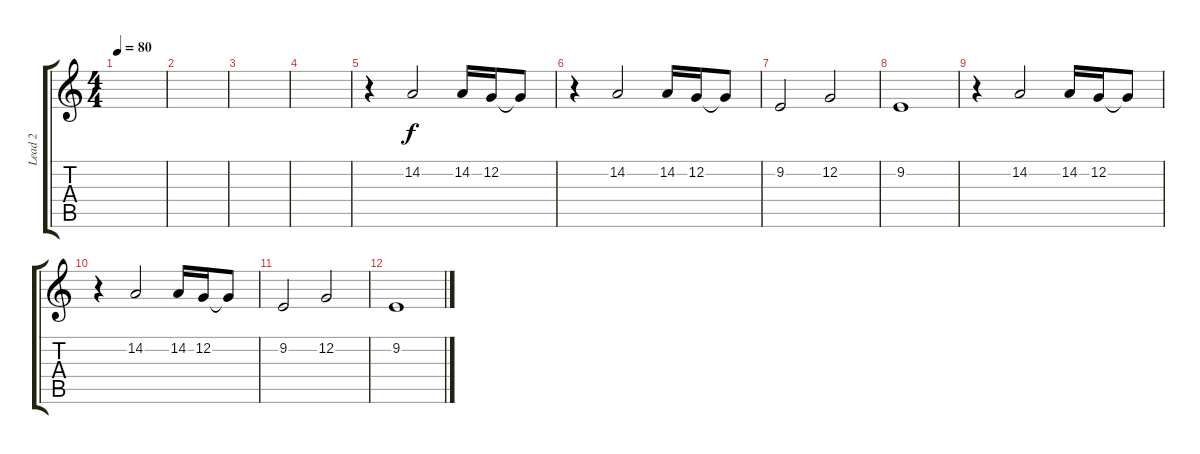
\track ("Lead 2" "Lead 2") {instrument lead2sawtooth}
\staff {score tabs}
\tuning (C4 G3 Eb3 Bb2 F2 C2) {hide}
\ts (4 4)
\tempo 80
\clef g2
\ks c
|
|
|
|
r.4 14.2.2 14.2.16 12.2.16 12.2{t}.8 |
r.4 14.2.2 14.2.16 12.2.16 12.2{t}.8 |
9.2.2 12.2.2 |
9.2.1 |
r.4 14.2.2 14.2.16 12.2.16 12.2{t}.8 |
r.4 14.2.2 14.2.16 12.2.16 12.2{t}.8 |
9.2.2 12.2.2 |
9.2.1
